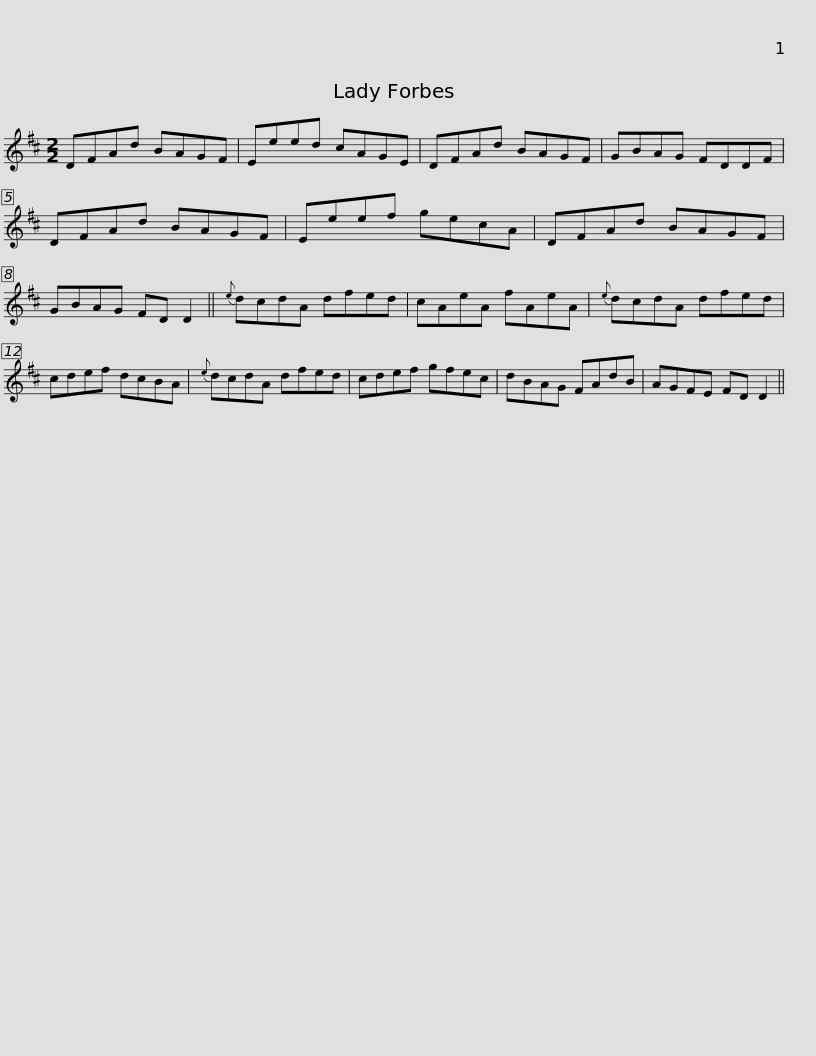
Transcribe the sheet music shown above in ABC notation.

X:1
L:1/8
M:2/2
I:linebreak $
K:D
V:1 treble
V:1
 DFAd BAGF | Eeed cAGE | DFAd BAGF | GBAG FDDF | DFAd BAGF |$ %5
 Eeef gecA | DFAd BAGF | GBAG FD D2 ||{e} dcdA dfed | cAeA fAeA |$ %10
{e} dcdA dfed | cdef dcBA |{e} dcdA dfed | cdef gfec | dBAG FAdB |$ %15
 AGFE FD D2 || %16
